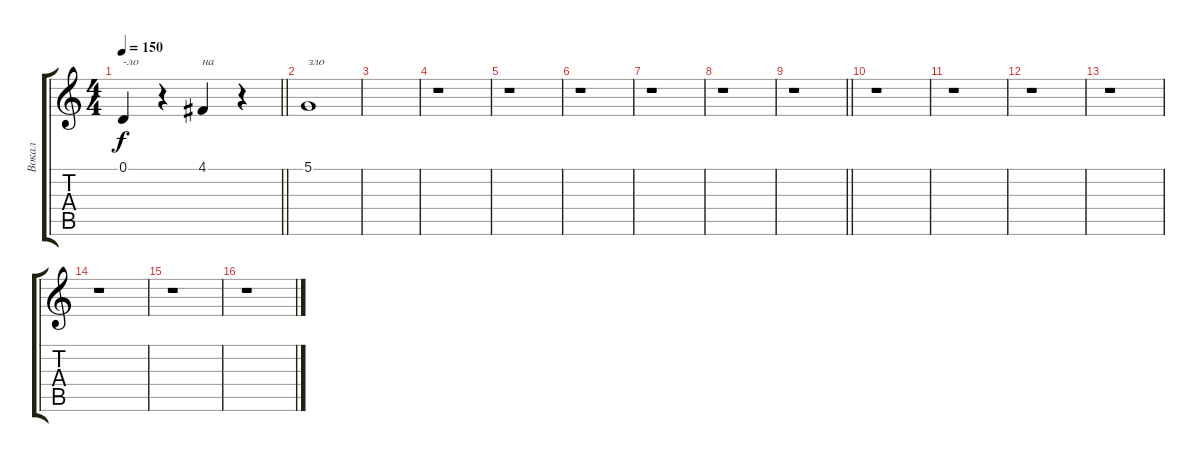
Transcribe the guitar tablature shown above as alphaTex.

\track ("Вокал" "Вокал") {instrument viola}
\staff {score tabs}
\tuning (D4 A3 F3 C3 G2 D2) {hide}
\ts (4 4)
\tempo 150
\clef g2
\barLineRight lightlight
\ks c
0.1.4{txt "-ло" dy f} r.4 4.1.4{txt "на"} r.4 |
5.1.1{txt "зло"} |
|
r.1 |
r.1 |
r.1 |
r.1 |
r.1 |
\barLineRight lightlight
r.1 |
r.1 |
r.1 |
r.1 |
r.1 |
r.1 |
r.1 |
r.1
